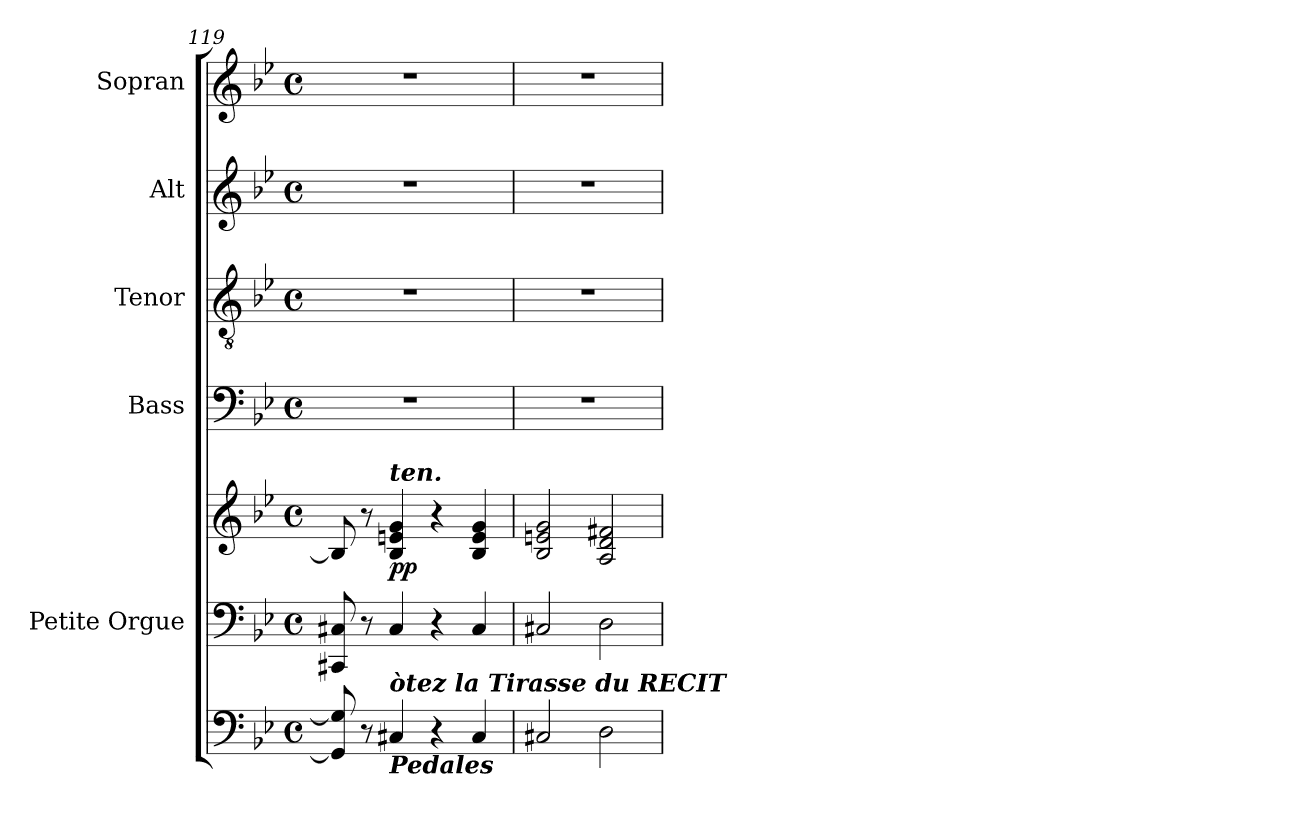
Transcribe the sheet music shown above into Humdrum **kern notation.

**kern	**kern	**kern	**dynam	**kern	**kern	**kern	**kern
*part6	*part5	*part5	*part5	*part4	*part3	*part2	*part1
*staff7	*staff6	*staff5	*staff5/6	*staff4	*staff3	*staff2	*staff1
*	*I"Petite Orgue	*	*	*I"Bass	*I"Tenor	*I"Alt	*I"Sopran
*	*I'Org. 1	*	*	*I'B.	*I'T.	*I'A.	*I'S.
*clefF4	*clefF4	*clefG2	*	*clefF4	*clefGv2	*clefG2	*clefG2
*k[b-e-]	*k[b-e-]	*k[b-e-]	*	*k[b-e-]	*k[b-e-]	*k[b-e-]	*k[b-e-]
*B-:	*B-:	*B-:	*	*B-:	*B-:	*B-:	*B-:
*M4/4	*M4/4	*M4/4	*	*M4/4	*M4/4	*M4/4	*M4/4
*met(c)	*met(c)	*met(c)	*	*met(c)	*met(c)	*met(c)	*met(c)
=119	=119	=119	=119	=119	=119	=119	=119
8GG/] 8G/]	8CC#X/ 8C#X/	8B-/]	.	1r	1r	1r	1r
8r	8r	8r	.	.	.	.	.
!	!	!LO:TX:a:Bi:t=ten.	!	!	!	!	!
!LO:TX:a:Bi:t=òtez la Tirasse du RECIT	!	!	!	!	!	!	!
!LO:TX:b:Bi:t=Pedales	!	!	!	!	!	!	!
!	!	!	!LO:DY:b	!	!	!	!
4C#/	4C#/	4B-/ 4en/ 4g/	pp	.	.	.	.
4r	4r	4r	.	.	.	.	.
4C#/	4C#/	4B-/ 4e/ 4g/	.	.	.	.	.
=120	=120	=120	=120	=120	=120	=120	=120
2C#/	2C#X/	2B-/ 2en/ 2g/	.	1r	1r	1r	1r
2D\	2D\	2A/ 2d/ 2f#X/	.	.	.	.	.
=	=	=	=	=	=	=	=
*-	*-	*-	*-	*-	*-	*-	*-
